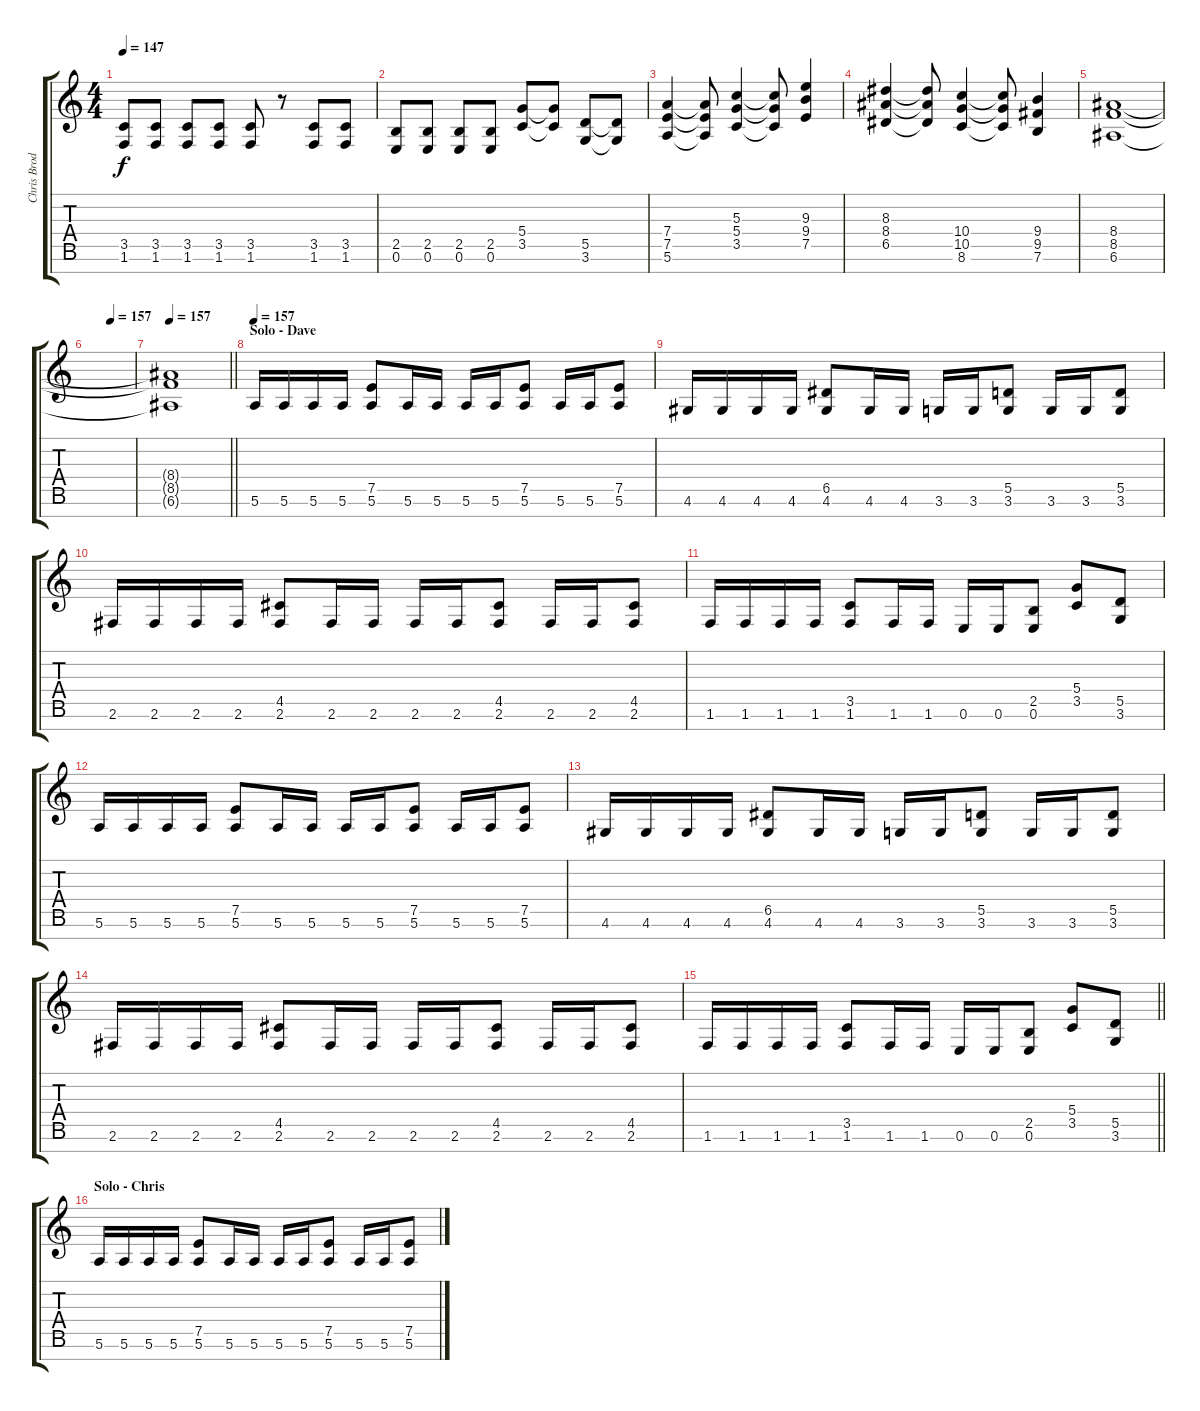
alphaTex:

\track ("Chris Broderick" "Chris Brod") {instrument distortionguitar}
\staff {score tabs}
\tuning (E4 B3 G3 D3 A2 E2 B1) {hide}
\ts (4 4)
\tempo 147
\clef g2
\ks c
(3.5 1.6).8{dy f} (3.5 1.6).8 (3.5 1.6).8 (3.5 1.6).8 (3.5 1.6).8 r.8 (3.5 1.6).8 (3.5 1.6).8 |
(2.5 0.6).8 (2.5 0.6).8 (2.5 0.6).8 (2.5 0.6).8 (5.4 3.5).8 (5.4{t} 3.5{t}).8 (5.5 3.6).8 (5.5{t} 3.6{t}).8 |
(7.4 7.5 5.6).4 (7.4{t} 7.5{t} 5.6{t}).8 (5.3 5.4 3.5).4 (5.3{t} 5.4{t} 3.5{t}).8 (9.3 9.4 7.5).4 |
(8.3 8.4 6.5).4 (8.3{t} 8.4{t} 6.5{t}).8 (10.4 10.5 8.6).4 (10.4{t} 10.5{t} 8.6{t}).8 (9.4 9.5 7.6).4 |
(8.4 8.5 6.6).1 |
\tempo (157 0.5)
|
\tempo 157
\barLineRight lightlight
(8.4{t} 8.5{t} 6.6{t}).1 |
\section ("" "Solo - Dave")
\tempo 157
5.6.16 5.6.16 5.6.16 5.6.16 (7.5 5.6).8 5.6.16 5.6.16 5.6.16 5.6.16 (7.5 5.6).8 5.6.16 5.6.16 (7.5 5.6).8 |
4.6.16 4.6.16 4.6.16 4.6.16 (6.5 4.6).8 4.6.16 4.6.16 3.6.16 3.6.16 (5.5 3.6).8 3.6.16 3.6.16 (5.5 3.6).8 |
2.6.16 2.6.16 2.6.16 2.6.16 (4.5 2.6).8 2.6.16 2.6.16 2.6.16 2.6.16 (4.5 2.6).8 2.6.16 2.6.16 (4.5 2.6).8 |
1.6.16 1.6.16 1.6.16 1.6.16 (3.5 1.6).8 1.6.16 1.6.16 0.6.16 0.6.16 (2.5 0.6).8 (5.4 3.5).8 (5.5 3.6).8 |
5.6.16 5.6.16 5.6.16 5.6.16 (7.5 5.6).8 5.6.16 5.6.16 5.6.16 5.6.16 (7.5 5.6).8 5.6.16 5.6.16 (7.5 5.6).8 |
4.6.16 4.6.16 4.6.16 4.6.16 (6.5 4.6).8 4.6.16 4.6.16 3.6.16 3.6.16 (5.5 3.6).8 3.6.16 3.6.16 (5.5 3.6).8 |
2.6.16 2.6.16 2.6.16 2.6.16 (4.5 2.6).8 2.6.16 2.6.16 2.6.16 2.6.16 (4.5 2.6).8 2.6.16 2.6.16 (4.5 2.6).8 |
\barLineRight lightlight
1.6.16 1.6.16 1.6.16 1.6.16 (3.5 1.6).8 1.6.16 1.6.16 0.6.16 0.6.16 (2.5 0.6).8 (5.4 3.5).8 (5.5 3.6).8 |
\section ("" "Solo - Chris")
5.6.16 5.6.16 5.6.16 5.6.16 (7.5 5.6).8 5.6.16 5.6.16 5.6.16 5.6.16 (7.5 5.6).8 5.6.16 5.6.16 (7.5 5.6).8
